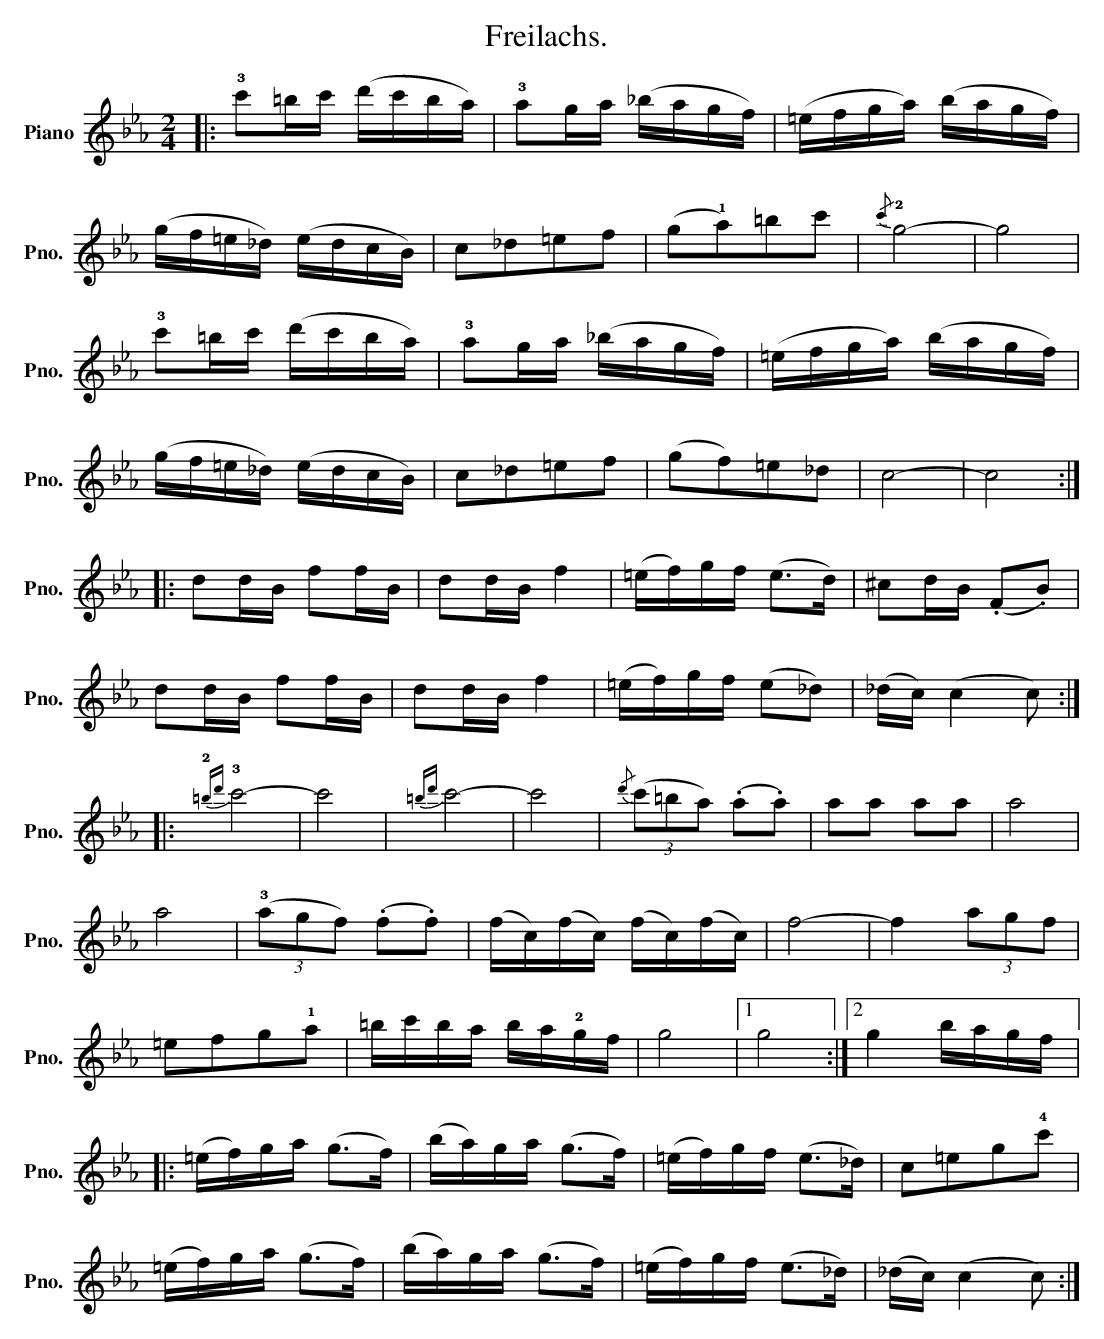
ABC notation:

X:1
T:Freilachs.
L:1/16
M:2/4
K:Fdor
V:1 treble nm="Piano" snm="Pno."
V:1
|: !3!c'2=bc' (d'c'ba) | !3!a2ga (_bagf) | (=efga) (bagf) |$ (gf=e_d) (edcB) | c2_d2=e2f2 | %5
 (g2!1!a2)=b2c'2 |{/c'} !2!g8- | g8 |$ !3!c'2=bc' (d'c'ba) | !3!a2ga (_bagf) | (=efga) (bagf) |$ %11
 (gf=e_d) (edcB) | c2_d2=e2f2 | (g2f2)=e2_d2 | c8- | c8 ::$ d2dB f2fB | d2dB f4 | (=ef)gf (e2>d2) | %19
 ^c2dB (.F2.B2) |$ d2dB f2fB | d2dB f4 | (=ef)gf (e2_d2) | (_dc) (c4 c2) ::${!2!=bd'} !3!c'8- | %25
 c'8 |{=bd'} c'8- | c'8 |{/d'} (3(c'2=b2a2) (.a2.a2) | a2a2 a2a2 | a8 |$ a8 | %32
 (3(!3!a2g2f2) (.f2.f2) | (fc)(fc) (fc)(fc) | f8- | f4 (3a2g2f2 |$ =e2f2g2!1!a2 | =bc'ba ba!2!gf | %38
 g8 |1 g8 :|2 g4 bagf |:$ (=ef)ga (g2>f2) | (ba)ga (g2>f2) | (=ef)gf (e2>_d2) | c2=e2g2!4!c'2 |$ %45
 (=ef)ga (g2>f2) | (ba)ga (g2>f2) | (=ef)gf (e2>_d2) | (_dc) (c4 c2) :| %49
